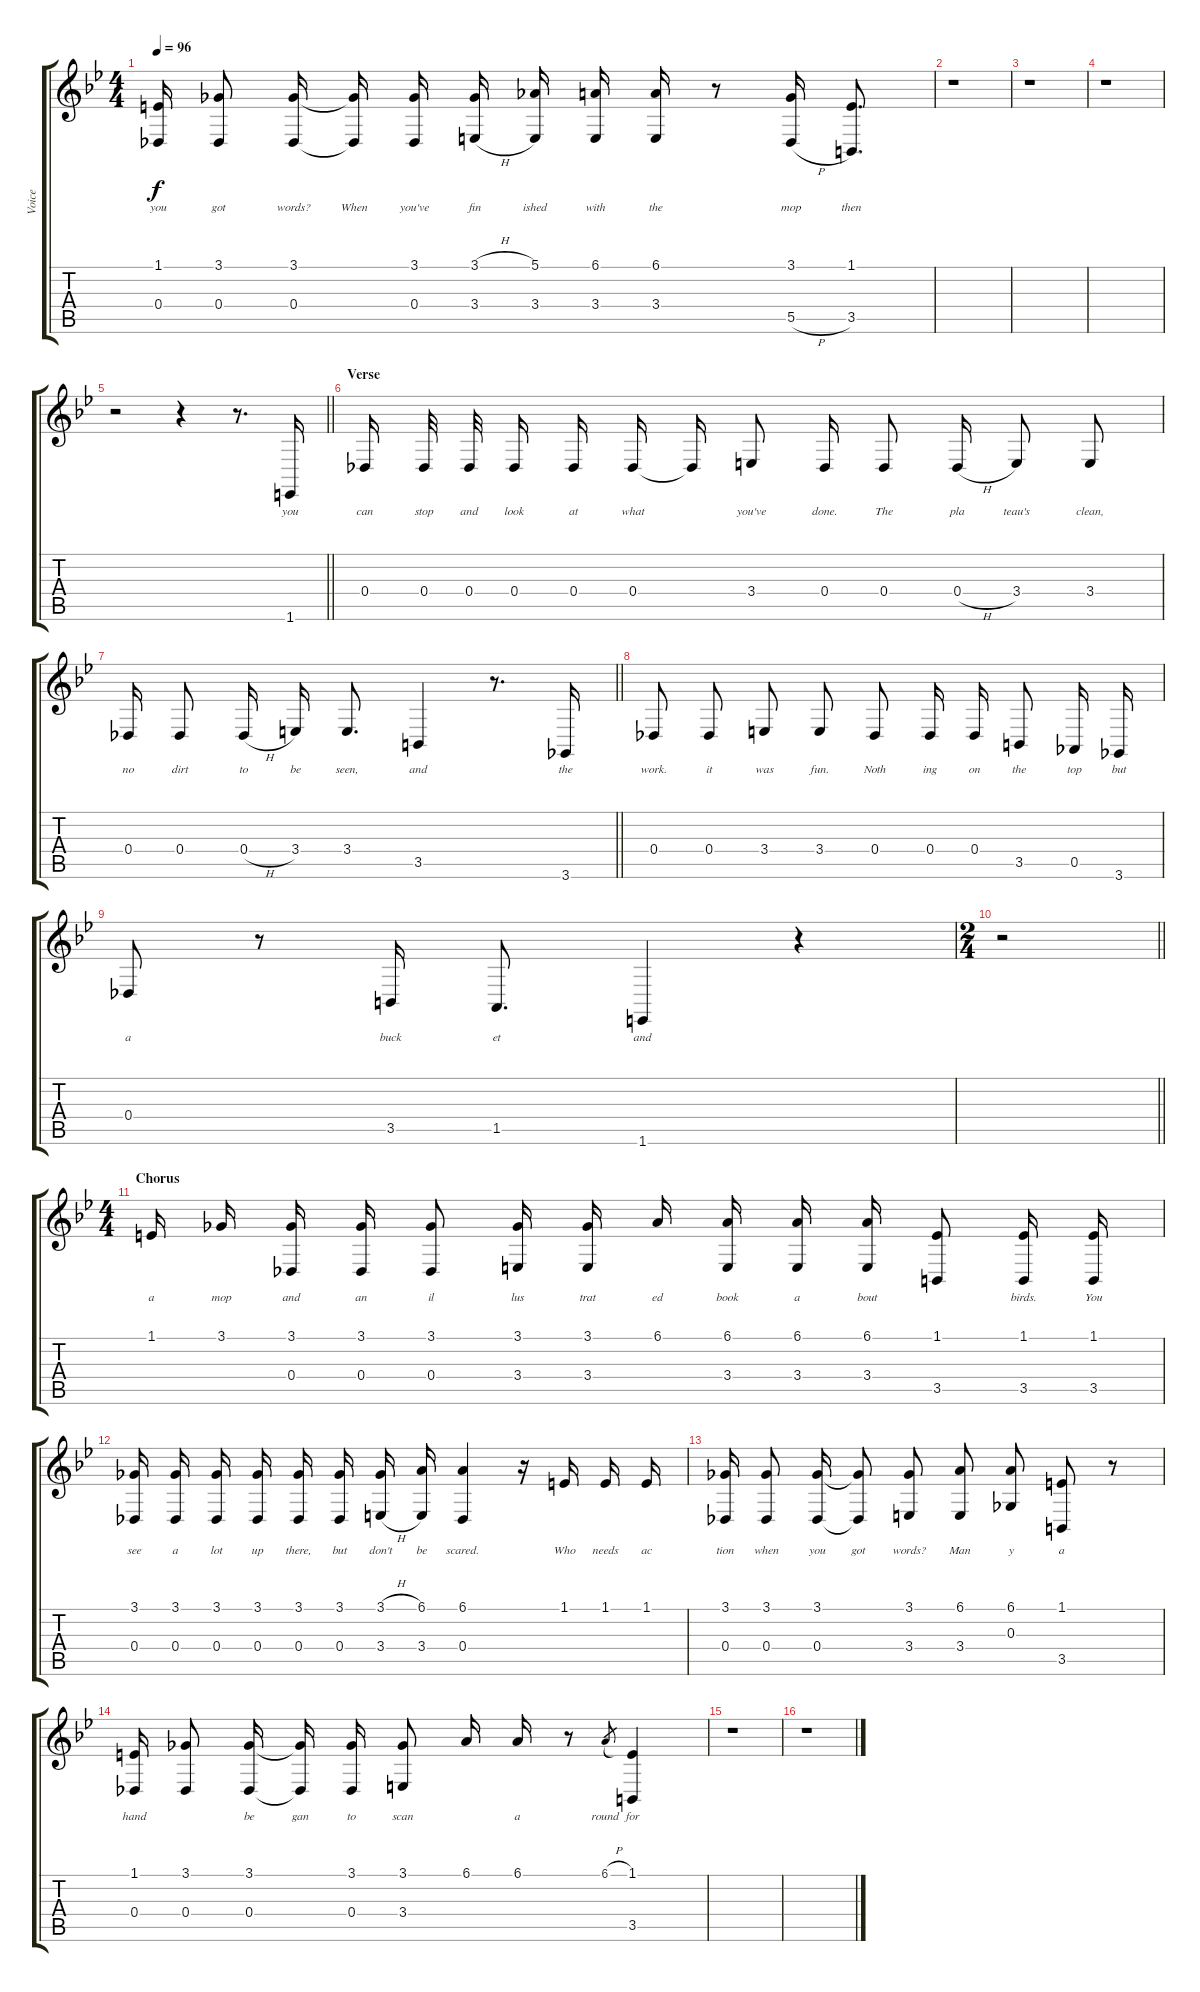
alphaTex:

\track ("Voice" "Voice") {instrument cello}
\staff {score tabs}
\tuning (Eb4 Bb3 Gb3 Db3 Ab2 Eb2) {hide}
\ts (4 4)
\tempo 96
\clef g2
\ks bb
(1.1 0.4).16{lyrics (0 "you") lyrics (1 "") lyrics (2 "") lyrics (3 "") lyrics (4 "") dy f beam split} (3.1 0.4).8{lyrics (0 "got") lyrics (1 "") lyrics (2 "") lyrics (3 "") lyrics (4 "") beam split} (3.1 0.4).16{lyrics (0 "words?") lyrics (1 "") lyrics (2 "") lyrics (3 "") lyrics (4 "")} (3.1{t} 0.4{t}).16{lyrics (0 "When") lyrics (1 "") lyrics (2 "") lyrics (3 "") lyrics (4 "") beam split} (3.1 0.4).16{lyrics (0 "you've") lyrics (1 "") lyrics (2 "") lyrics (3 "") lyrics (4 "") beam split} (3.1{h} 3.4{h}).16{lyrics (0 "fin") lyrics (1 "") lyrics (2 "") lyrics (3 "") lyrics (4 "") beam split} (5.1 3.4).16{lyrics (0 "ished") lyrics (1 "") lyrics (2 "") lyrics (3 "") lyrics (4 "")} (6.1 3.4).16{lyrics (0 "with") lyrics (1 "") lyrics (2 "") lyrics (3 "") lyrics (4 "") beam split} (6.1 3.4).16{lyrics (0 "the") lyrics (1 "") lyrics (2 "") lyrics (3 "") lyrics (4 "")} r.8 (3.1 5.5{h}).16{lyrics (0 "mop") lyrics (1 "") lyrics (2 "") lyrics (3 "") lyrics (4 "") beam split} (1.1 3.5).8{d lyrics (0 "then") lyrics (1 "") lyrics (2 "") lyrics (3 "") lyrics (4 "")} |
r.1 |
r.1 |
r.1 |
\barLineRight lightlight
r.2 r.4 r.8{d} 1.6.16{lyrics (0 "you") lyrics (1 "") lyrics (2 "") lyrics (3 "") lyrics (4 "")} |
\section ("" "Verse")
0.4.16{lyrics (0 "can") lyrics (1 "") lyrics (2 "") lyrics (3 "") lyrics (4 "") beam split} 0.4.32{lyrics (0 "stop") lyrics (1 "") lyrics (2 "") lyrics (3 "") lyrics (4 "") beam split} 0.4.32{lyrics (0 "and") lyrics (1 "") lyrics (2 "") lyrics (3 "") lyrics (4 "") beam split} 0.4.16{lyrics (0 "look") lyrics (1 "") lyrics (2 "") lyrics (3 "") lyrics (4 "") beam split} 0.4.16{lyrics (0 "at") lyrics (1 "") lyrics (2 "") lyrics (3 "") lyrics (4 "")} 0.4.16{lyrics (0 "what") lyrics (1 "") lyrics (2 "") lyrics (3 "") lyrics (4 "") beam split} 0.4{t}.16{lyrics (0 "") lyrics (1 "") lyrics (2 "") lyrics (3 "") lyrics (4 "") beam split} 3.4.8{lyrics (0 "you've") lyrics (1 "") lyrics (2 "") lyrics (3 "") lyrics (4 "")} 0.4.16{lyrics (0 "done.") lyrics (1 "") lyrics (2 "") lyrics (3 "") lyrics (4 "") beam split} 0.4.8{lyrics (0 "The") lyrics (1 "") lyrics (2 "") lyrics (3 "") lyrics (4 "") beam split} 0.4{h}.16{lyrics (0 "pla") lyrics (1 "") lyrics (2 "") lyrics (3 "") lyrics (4 "")} 3.4.8{lyrics (0 "teau's") lyrics (1 "") lyrics (2 "") lyrics (3 "") lyrics (4 "") beam split} 3.4.8{lyrics (0 "clean,") lyrics (1 "") lyrics (2 "") lyrics (3 "") lyrics (4 "")} |
\barLineRight lightlight
0.4.16{lyrics (0 "no") lyrics (1 "") lyrics (2 "") lyrics (3 "") lyrics (4 "") beam split} 0.4.8{lyrics (0 "dirt") lyrics (1 "") lyrics (2 "") lyrics (3 "") lyrics (4 "") beam split} 0.4{h}.16{lyrics (0 "to") lyrics (1 "") lyrics (2 "") lyrics (3 "") lyrics (4 "")} 3.4.16{lyrics (0 "be") lyrics (1 "") lyrics (2 "") lyrics (3 "") lyrics (4 "") beam split} 3.4.8{d lyrics (0 "seen,") lyrics (1 "") lyrics (2 "") lyrics (3 "") lyrics (4 "")} 3.5.4{lyrics (0 "and") lyrics (1 "") lyrics (2 "") lyrics (3 "") lyrics (4 "")} r.8{d} 3.6.16{lyrics (0 "the") lyrics (1 "") lyrics (2 "") lyrics (3 "") lyrics (4 "")} |
0.4.8{lyrics (0 "work.") lyrics (1 "") lyrics (2 "") lyrics (3 "") lyrics (4 "") beam split} 0.4.8{lyrics (0 "it") lyrics (1 "") lyrics (2 "") lyrics (3 "") lyrics (4 "") beam split} 3.4.8{lyrics (0 "was") lyrics (1 "") lyrics (2 "") lyrics (3 "") lyrics (4 "") beam split} 3.4.8{lyrics (0 "fun.") lyrics (1 "") lyrics (2 "") lyrics (3 "") lyrics (4 "")} 0.4.8{lyrics (0 "Noth") lyrics (1 "") lyrics (2 "") lyrics (3 "") lyrics (4 "") beam split} 0.4.16{lyrics (0 "ing") lyrics (1 "") lyrics (2 "") lyrics (3 "") lyrics (4 "") beam split} 0.4.16{lyrics (0 "on") lyrics (1 "") lyrics (2 "") lyrics (3 "") lyrics (4 "")} 3.5.8{lyrics (0 "the") lyrics (1 "") lyrics (2 "") lyrics (3 "") lyrics (4 "") beam split} 0.5.16{lyrics (0 "top") lyrics (1 "") lyrics (2 "") lyrics (3 "") lyrics (4 "") beam split} 3.6.16{lyrics (0 "but") lyrics (1 "") lyrics (2 "") lyrics (3 "") lyrics (4 "")} |
0.4.8{lyrics (0 "a") lyrics (1 "") lyrics (2 "") lyrics (3 "") lyrics (4 "")} r.8 3.5.16{lyrics (0 "buck") lyrics (1 "") lyrics (2 "") lyrics (3 "") lyrics (4 "") beam split} 1.5.8{d lyrics (0 "et") lyrics (1 "") lyrics (2 "") lyrics (3 "") lyrics (4 "")} 1.6.4{lyrics (0 "and") lyrics (1 "") lyrics (2 "") lyrics (3 "") lyrics (4 "")} r.4 |
\ts (2 4)
\barLineRight lightlight
r.2 |
\ts (4 4)
\section ("" "Chorus")
1.1.16{lyrics (0 "a") lyrics (1 "") lyrics (2 "") lyrics (3 "") lyrics (4 "") beam split} 3.1.16{lyrics (0 "mop") lyrics (1 "") lyrics (2 "") lyrics (3 "") lyrics (4 "") beam split} (3.1 0.4).16{lyrics (0 "and") lyrics (1 "") lyrics (2 "") lyrics (3 "") lyrics (4 "") beam split} (3.1 0.4).16{lyrics (0 "an") lyrics (1 "") lyrics (2 "") lyrics (3 "") lyrics (4 "")} (3.1 0.4).8{lyrics (0 "il") lyrics (1 "") lyrics (2 "") lyrics (3 "") lyrics (4 "") beam split} (3.1 3.4).16{lyrics (0 "lus") lyrics (1 "") lyrics (2 "") lyrics (3 "") lyrics (4 "") beam split} (3.1 3.4).16{lyrics (0 "trat") lyrics (1 "") lyrics (2 "") lyrics (3 "") lyrics (4 "")} 6.1.16{lyrics (0 "ed") lyrics (1 "") lyrics (2 "") lyrics (3 "") lyrics (4 "") beam split} (6.1 3.4).16{lyrics (0 "book") lyrics (1 "") lyrics (2 "") lyrics (3 "") lyrics (4 "") beam split} (6.1 3.4).16{lyrics (0 "a") lyrics (1 "") lyrics (2 "") lyrics (3 "") lyrics (4 "") beam split} (6.1 3.4).16{lyrics (0 "bout") lyrics (1 "") lyrics (2 "") lyrics (3 "") lyrics (4 "")} (1.1 3.5).8{lyrics (0 "") lyrics (1 "") lyrics (2 "") lyrics (3 "") lyrics (4 "") beam split} (1.1 3.5).16{lyrics (0 "birds.") lyrics (1 "") lyrics (2 "") lyrics (3 "") lyrics (4 "") beam split} (1.1 3.5).16{lyrics (0 "You") lyrics (1 "") lyrics (2 "") lyrics (3 "") lyrics (4 "")} |
(3.1 0.4).16{lyrics (0 "see") lyrics (1 "") lyrics (2 "") lyrics (3 "") lyrics (4 "") beam split} (3.1 0.4).16{lyrics (0 "a") lyrics (1 "") lyrics (2 "") lyrics (3 "") lyrics (4 "") beam split} (3.1 0.4).16{lyrics (0 "lot") lyrics (1 "") lyrics (2 "") lyrics (3 "") lyrics (4 "") beam split} (3.1 0.4).16{lyrics (0 "up") lyrics (1 "") lyrics (2 "") lyrics (3 "") lyrics (4 "")} (3.1 0.4).16{lyrics (0 "there,") lyrics (1 "") lyrics (2 "") lyrics (3 "") lyrics (4 "") beam split} (3.1 0.4).16{lyrics (0 "but") lyrics (1 "") lyrics (2 "") lyrics (3 "") lyrics (4 "") beam split} (3.1{h} 3.4{h}).16{lyrics (0 "don't") lyrics (1 "") lyrics (2 "") lyrics (3 "") lyrics (4 "") beam split} (6.1 3.4).16{lyrics (0 "be") lyrics (1 "") lyrics (2 "") lyrics (3 "") lyrics (4 "")} (6.1 0.4).4{lyrics (0 "scared.") lyrics (1 "") lyrics (2 "") lyrics (3 "") lyrics (4 "")} r.16 1.1.16{lyrics (0 "Who") lyrics (1 "") lyrics (2 "") lyrics (3 "") lyrics (4 "") beam split} 1.1.16{lyrics (0 "needs") lyrics (1 "") lyrics (2 "") lyrics (3 "") lyrics (4 "") beam split} 1.1.16{lyrics (0 "ac") lyrics (1 "") lyrics (2 "") lyrics (3 "") lyrics (4 "")} |
(3.1 0.4).16{lyrics (0 "tion") lyrics (1 "") lyrics (2 "") lyrics (3 "") lyrics (4 "") beam split} (3.1 0.4).8{lyrics (0 "when") lyrics (1 "") lyrics (2 "") lyrics (3 "") lyrics (4 "") beam split} (3.1 0.4).16{lyrics (0 "you") lyrics (1 "") lyrics (2 "") lyrics (3 "") lyrics (4 "")} (3.1{t} 0.4{t}).8{lyrics (0 "got") lyrics (1 "") lyrics (2 "") lyrics (3 "") lyrics (4 "") beam split} (3.1 3.4).8{lyrics (0 "words?") lyrics (1 "") lyrics (2 "") lyrics (3 "") lyrics (4 "")} (6.1 3.4).8{lyrics (0 "Man") lyrics (1 "") lyrics (2 "") lyrics (3 "") lyrics (4 "") beam split} (6.1 0.3).8{lyrics (0 "y") lyrics (1 "") lyrics (2 "") lyrics (3 "") lyrics (4 "")} (1.1 3.5).8{lyrics (0 "a") lyrics (1 "") lyrics (2 "") lyrics (3 "") lyrics (4 "")} r.8 |
(1.1 0.4).16{lyrics (0 "hand") lyrics (1 "") lyrics (2 "") lyrics (3 "") lyrics (4 "") beam split} (3.1 0.4).8{lyrics (0 "") lyrics (1 "") lyrics (2 "") lyrics (3 "") lyrics (4 "") beam split} (3.1 0.4).16{lyrics (0 "be") lyrics (1 "") lyrics (2 "") lyrics (3 "") lyrics (4 "")} (3.1{t} 0.4{t}).16{lyrics (0 "gan") lyrics (1 "") lyrics (2 "") lyrics (3 "") lyrics (4 "") beam split} (3.1 0.4).16{lyrics (0 "to") lyrics (1 "") lyrics (2 "") lyrics (3 "") lyrics (4 "") beam split} (3.1 3.4).8{lyrics (0 "scan") lyrics (1 "") lyrics (2 "") lyrics (3 "") lyrics (4 "")} 6.1.16{lyrics (0 "") lyrics (1 "") lyrics (2 "") lyrics (3 "") lyrics (4 "") beam split} 6.1.16{lyrics (0 "a") lyrics (1 "") lyrics (2 "") lyrics (3 "") lyrics (4 "")} r.8 6.1{h}.8{lyrics (0 "round") lyrics (1 "") lyrics (2 "") lyrics (3 "") lyrics (4 "") gr} (1.1 3.5).4{lyrics (0 "for") lyrics (1 "") lyrics (2 "") lyrics (3 "") lyrics (4 "")} |
r.1 |
r.1
